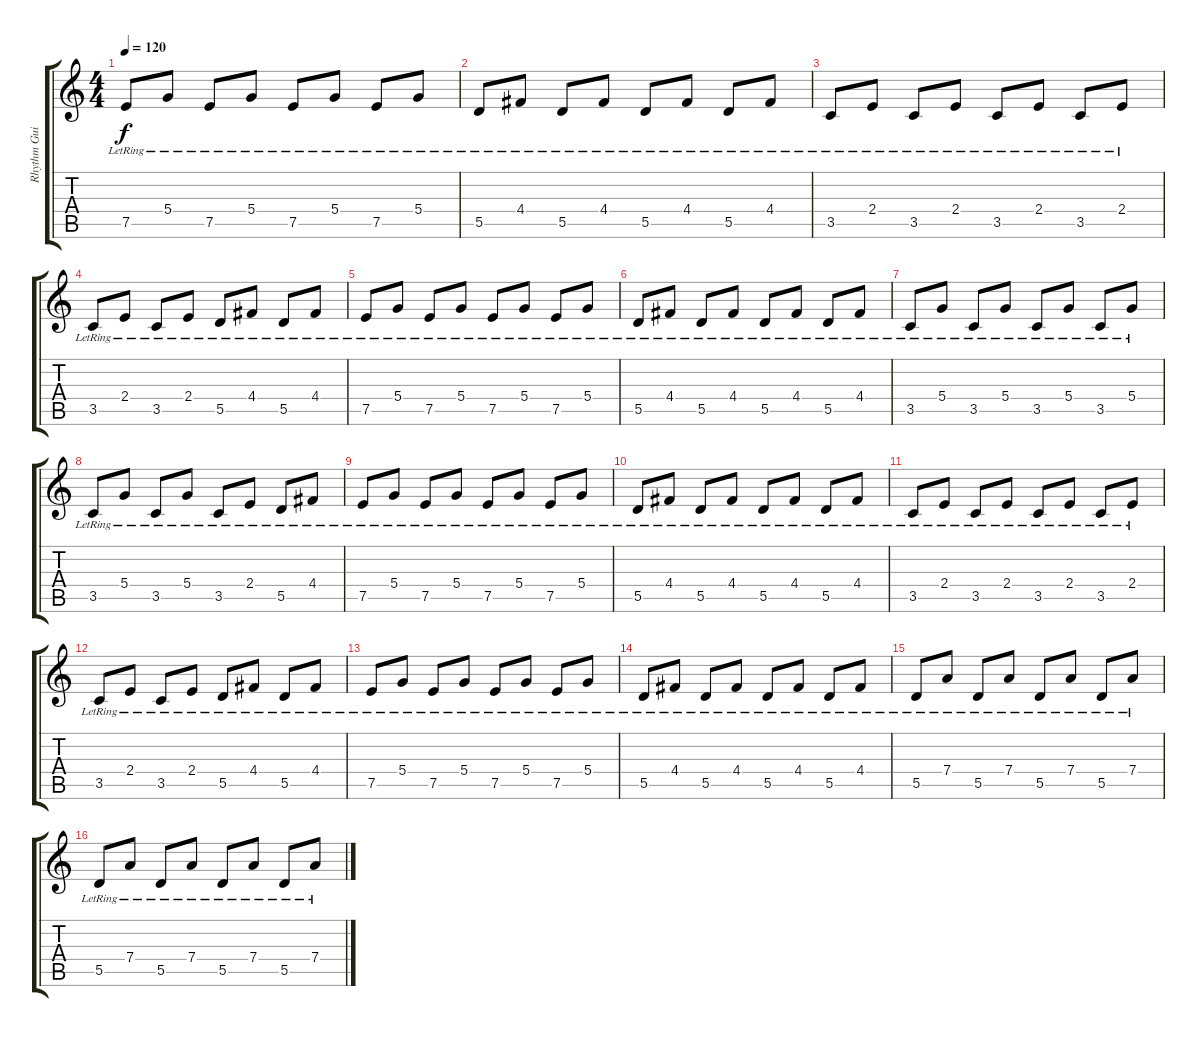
\track ("Rhythm Guitar" "Rhythm Gui") {instrument electricguitarjazz}
\staff {score tabs}
\tuning (E4 B3 G3 D3 A2 E2) {hide}
\ts (4 4)
\tempo 120
\clef g2
\ks c
7.5{lr}.8{dy f} 5.4{lr}.8 7.5{lr}.8 5.4{lr}.8 7.5{lr}.8 5.4{lr}.8 7.5{lr}.8 5.4{lr}.8 |
5.5{lr}.8 4.4{lr}.8 5.5{lr}.8 4.4{lr}.8 5.5{lr}.8 4.4{lr}.8 5.5{lr}.8 4.4{lr}.8 |
3.5{lr}.8 2.4{lr}.8 3.5{lr}.8 2.4{lr}.8 3.5{lr}.8 2.4{lr}.8 3.5{lr}.8 2.4{lr}.8 |
3.5{lr}.8 2.4{lr}.8 3.5{lr}.8 2.4{lr}.8 5.5{lr}.8 4.4{lr}.8 5.5{lr}.8 4.4{lr}.8 |
7.5{lr}.8 5.4{lr}.8 7.5{lr}.8 5.4{lr}.8 7.5{lr}.8 5.4{lr}.8 7.5{lr}.8 5.4{lr}.8 |
5.5{lr}.8 4.4{lr}.8 5.5{lr}.8 4.4{lr}.8 5.5{lr}.8 4.4{lr}.8 5.5{lr}.8 4.4{lr}.8 |
3.5{lr}.8 5.4{lr}.8 3.5{lr}.8 5.4{lr}.8 3.5{lr}.8 5.4{lr}.8 3.5{lr}.8 5.4{lr}.8 |
3.5{lr}.8 5.4{lr}.8 3.5{lr}.8 5.4{lr}.8 3.5{lr}.8 2.4{lr}.8 5.5{lr}.8 4.4{lr}.8 |
7.5{lr}.8 5.4{lr}.8 7.5{lr}.8 5.4{lr}.8 7.5{lr}.8 5.4{lr}.8 7.5{lr}.8 5.4{lr}.8 |
5.5{lr}.8 4.4{lr}.8 5.5{lr}.8 4.4{lr}.8 5.5{lr}.8 4.4{lr}.8 5.5{lr}.8 4.4{lr}.8 |
3.5{lr}.8 2.4{lr}.8 3.5{lr}.8 2.4{lr}.8 3.5{lr}.8 2.4{lr}.8 3.5{lr}.8 2.4{lr}.8 |
3.5{lr}.8 2.4{lr}.8 3.5{lr}.8 2.4{lr}.8 5.5{lr}.8 4.4{lr}.8 5.5{lr}.8 4.4{lr}.8 |
7.5{lr}.8 5.4{lr}.8 7.5{lr}.8 5.4{lr}.8 7.5{lr}.8 5.4{lr}.8 7.5{lr}.8 5.4{lr}.8 |
5.5{lr}.8 4.4{lr}.8 5.5{lr}.8 4.4{lr}.8 5.5{lr}.8 4.4{lr}.8 5.5{lr}.8 4.4{lr}.8 |
5.5{lr}.8 7.4{lr}.8 5.5{lr}.8 7.4{lr}.8 5.5{lr}.8 7.4{lr}.8 5.5{lr}.8 7.4{lr}.8 |
5.5{lr}.8 7.4{lr}.8 5.5{lr}.8 7.4{lr}.8 5.5{lr}.8 7.4{lr}.8 5.5{lr}.8 7.4{lr}.8
